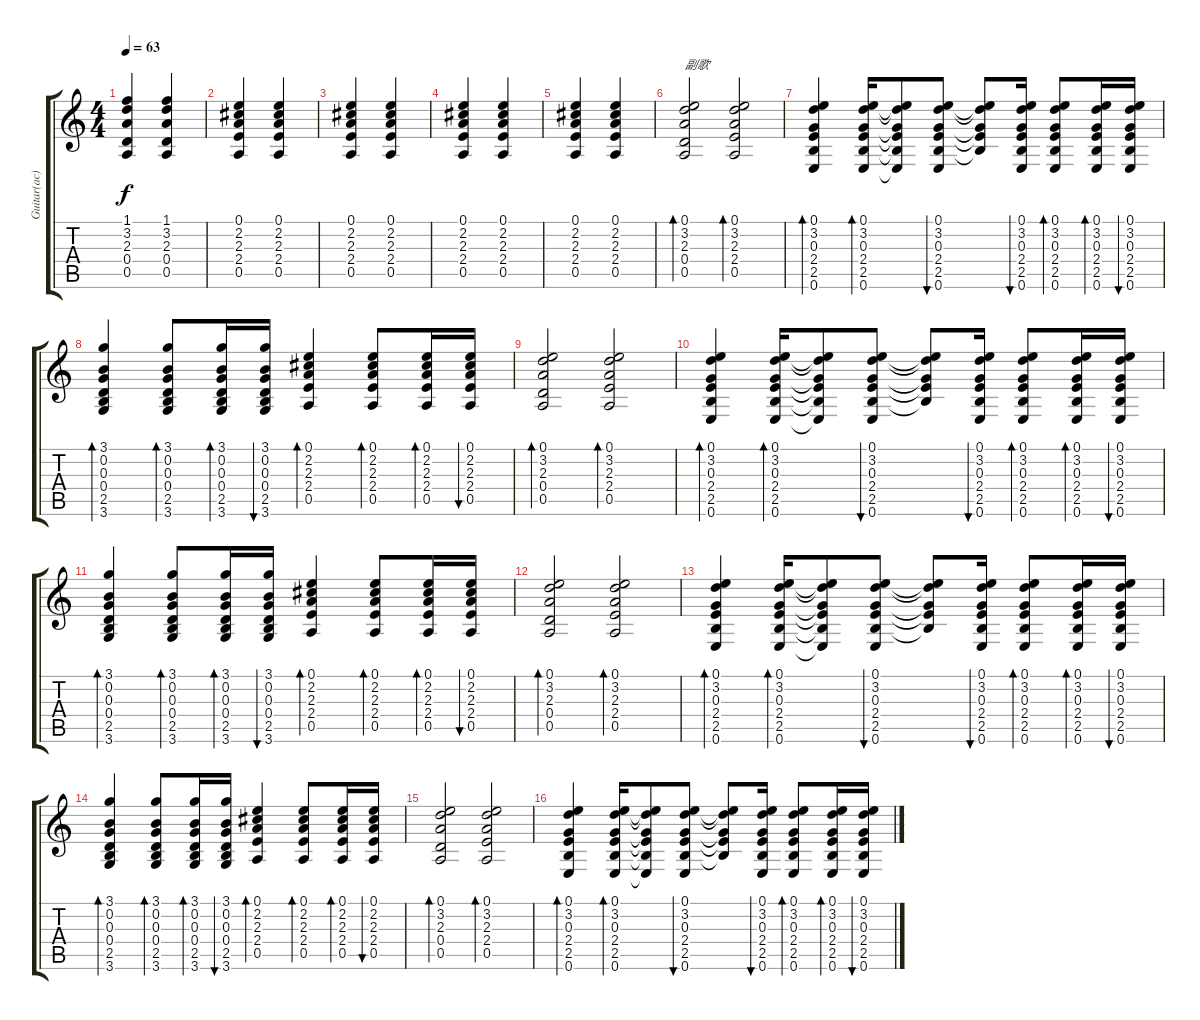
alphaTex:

\track ("Guitar(ac)" "Guitar(ac)") {instrument acousticguitarsteel}
\staff {score tabs}
\tuning (E4 B3 G3 D3 A2 E2) {hide}
\ts (4 4)
\tempo 63
\clef g2
\ks c
(1.1 3.2 2.3 0.4 0.5).4{dy f} (1.1 3.2 2.3 0.4 0.5).4 |
(0.1 2.2 2.3 2.4 0.5).4 (0.1 2.2 2.3 2.4 0.5).4 |
(0.1 2.2 2.3 2.4 0.5).4 (0.1 2.2 2.3 2.4 0.5).4 |
(0.1 2.2 2.3 2.4 0.5).4 (0.1 2.2 2.3 2.4 0.5).4 |
(0.1 2.2 2.3 2.4 0.5).4 (0.1 2.2 2.3 2.4 0.5).4 |
(0.1 3.2 2.3 0.4 0.5).2{bd 120 txt "副歌"} (0.1 3.2 2.3 2.4 0.5).2{bd 120} |
(0.1 3.2 0.3 2.4 2.5 0.6).4{bd 120} (0.1 3.2 0.3 2.4 2.5 0.6).16{bd 30} (0.1{t} 3.2{t} 0.3{t} 2.4{t} 2.5{t} 0.6{t}).8 (0.1 3.2 0.3 2.4 2.5 0.6).8{bu 30} (0.1{t} 3.2{t} 0.3{t} 2.4{t} 2.5{t}).8 (0.1 3.2 0.3 2.4 2.5 0.6).16{bu 30} (0.1 3.2 0.3 2.4 2.5 0.6).8{bd 30} (0.1 3.2 0.3 2.4 2.5 0.6).16{bd 30} (0.1 3.2 0.3 2.4 2.5 0.6).16{bu 30} |
(3.1 0.2 0.3 0.4 2.5 3.6).4{bd 30} (3.1 0.2 0.3 0.4 2.5 3.6).8{bd 30} (3.1 0.2 0.3 0.4 2.5 3.6).16{bd 30} (3.1 0.2 0.3 0.4 2.5 3.6).16{bu 30} (0.1 2.2 2.3 2.4 0.5).4{bd 30} (0.1 2.2 2.3 2.4 0.5).8{bd 30} (0.1 2.2 2.3 2.4 0.5).16{bd 30} (0.1 2.2 2.3 2.4 0.5).16{bu 30} |
(0.1 3.2 2.3 0.4 0.5).2{bd 120} (0.1 3.2 2.3 2.4 0.5).2{bd 120} |
(0.1 3.2 0.3 2.4 2.5 0.6).4{bd 120} (0.1 3.2 0.3 2.4 2.5 0.6).16{bd 30} (0.1{t} 3.2{t} 0.3{t} 2.4{t} 2.5{t} 0.6{t}).8 (0.1 3.2 0.3 2.4 2.5 0.6).8{bu 30} (0.1{t} 3.2{t} 0.3{t} 2.4{t} 2.5{t}).8 (0.1 3.2 0.3 2.4 2.5 0.6).16{bu 30} (0.1 3.2 0.3 2.4 2.5 0.6).8{bd 30} (0.1 3.2 0.3 2.4 2.5 0.6).16{bd 30} (0.1 3.2 0.3 2.4 2.5 0.6).16{bu 30} |
(3.1 0.2 0.3 0.4 2.5 3.6).4{bd 30} (3.1 0.2 0.3 0.4 2.5 3.6).8{bd 30} (3.1 0.2 0.3 0.4 2.5 3.6).16{bd 30} (3.1 0.2 0.3 0.4 2.5 3.6).16{bu 30} (0.1 2.2 2.3 2.4 0.5).4{bd 30} (0.1 2.2 2.3 2.4 0.5).8{bd 30} (0.1 2.2 2.3 2.4 0.5).16{bd 30} (0.1 2.2 2.3 2.4 0.5).16{bu 30} |
(0.1 3.2 2.3 0.4 0.5).2{bd 120} (0.1 3.2 2.3 2.4 0.5).2{bd 120} |
(0.1 3.2 0.3 2.4 2.5 0.6).4{bd 120} (0.1 3.2 0.3 2.4 2.5 0.6).16{bd 30} (0.1{t} 3.2{t} 0.3{t} 2.4{t} 2.5{t} 0.6{t}).8 (0.1 3.2 0.3 2.4 2.5 0.6).8{bu 30} (0.1{t} 3.2{t} 0.3{t} 2.4{t} 2.5{t}).8 (0.1 3.2 0.3 2.4 2.5 0.6).16{bu 30} (0.1 3.2 0.3 2.4 2.5 0.6).8{bd 30} (0.1 3.2 0.3 2.4 2.5 0.6).16{bd 30} (0.1 3.2 0.3 2.4 2.5 0.6).16{bu 30} |
(3.1 0.2 0.3 0.4 2.5 3.6).4{bd 30} (3.1 0.2 0.3 0.4 2.5 3.6).8{bd 30} (3.1 0.2 0.3 0.4 2.5 3.6).16{bd 30} (3.1 0.2 0.3 0.4 2.5 3.6).16{bu 30} (0.1 2.2 2.3 2.4 0.5).4{bd 30} (0.1 2.2 2.3 2.4 0.5).8{bd 30} (0.1 2.2 2.3 2.4 0.5).16{bd 30} (0.1 2.2 2.3 2.4 0.5).16{bu 30} |
(0.1 3.2 2.3 0.4 0.5).2{bd 120} (0.1 3.2 2.3 2.4 0.5).2{bd 120} |
(0.1 3.2 0.3 2.4 2.5 0.6).4{bd 120} (0.1 3.2 0.3 2.4 2.5 0.6).16{bd 30} (0.1{t} 3.2{t} 0.3{t} 2.4{t} 2.5{t} 0.6{t}).8 (0.1 3.2 0.3 2.4 2.5 0.6).8{bu 30} (0.1{t} 3.2{t} 0.3{t} 2.4{t} 2.5{t}).8 (0.1 3.2 0.3 2.4 2.5 0.6).16{bu 30} (0.1 3.2 0.3 2.4 2.5 0.6).8{bd 30} (0.1 3.2 0.3 2.4 2.5 0.6).16{bd 30} (0.1 3.2 0.3 2.4 2.5 0.6).16{bu 30}
